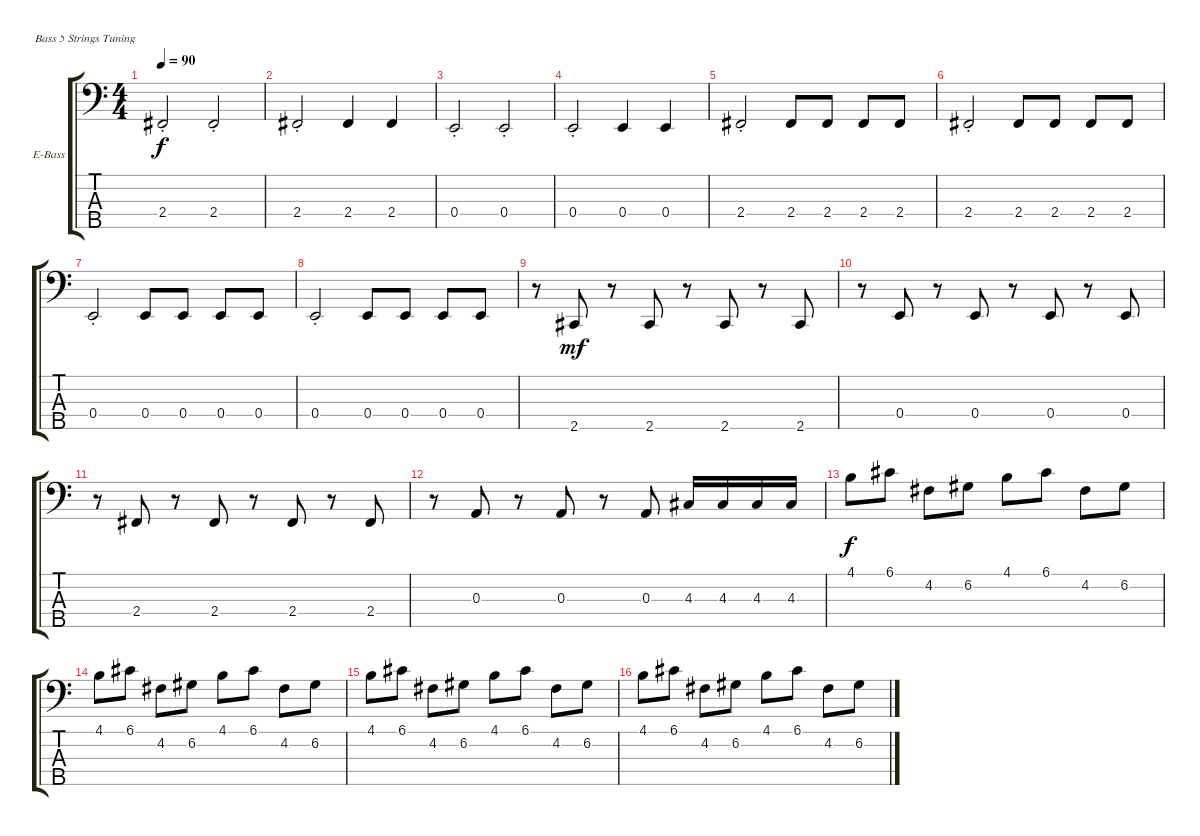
\bracketExtendMode groupsimilarinstruments
\firstSystemTrackNameOrientation horizontal
\otherSystemsTrackNameOrientation horizontal
\track ("bass" "E-Bass") {instrument electricbassfinger}
\staff {score tabs}
\tuning (G2 D2 A1 E1 B0)
\ts (4 4)
\tempo 90
\clef f4
\ks c
2.4{st}.2{dy f} 2.4{st}.2 |
2.4{st}.2 2.4.4 2.4.4 |
0.4{st}.2 0.4{st}.2 |
0.4{st}.2 0.4.4 0.4.4 |
2.4{st}.2 2.4.8 2.4.8 2.4.8 2.4.8 |
2.4{st}.2 2.4.8 2.4.8 2.4.8 2.4.8 |
0.4{st}.2 0.4.8 0.4.8 0.4.8 0.4.8 |
0.4{st}.2 0.4.8 0.4.8 0.4.8 0.4.8 |
r.8 2.5.8{dy mf} r.8 2.5.8 r.8 2.5.8 r.8 2.5.8 |
r.8 0.4.8 r.8 0.4.8 r.8 0.4.8 r.8 0.4.8 |
r.8 2.4.8 r.8 2.4.8 r.8 2.4.8 r.8 2.4.8 |
r.8 0.3.8 r.8 0.3.8 r.8 0.3.8 4.3.16 4.3.16 4.3.16 4.3.16 |
4.1.8{dy f} 6.1.8 4.2.8 6.2.8 4.1.8 6.1.8 4.2.8 6.2.8 |
4.1.8 6.1.8 4.2.8 6.2.8 4.1.8 6.1.8 4.2.8 6.2.8 |
4.1.8 6.1.8 4.2.8 6.2.8 4.1.8 6.1.8 4.2.8 6.2.8 |
4.1.8 6.1.8 4.2.8 6.2.8 4.1.8 6.1.8 4.2.8 6.2.8
